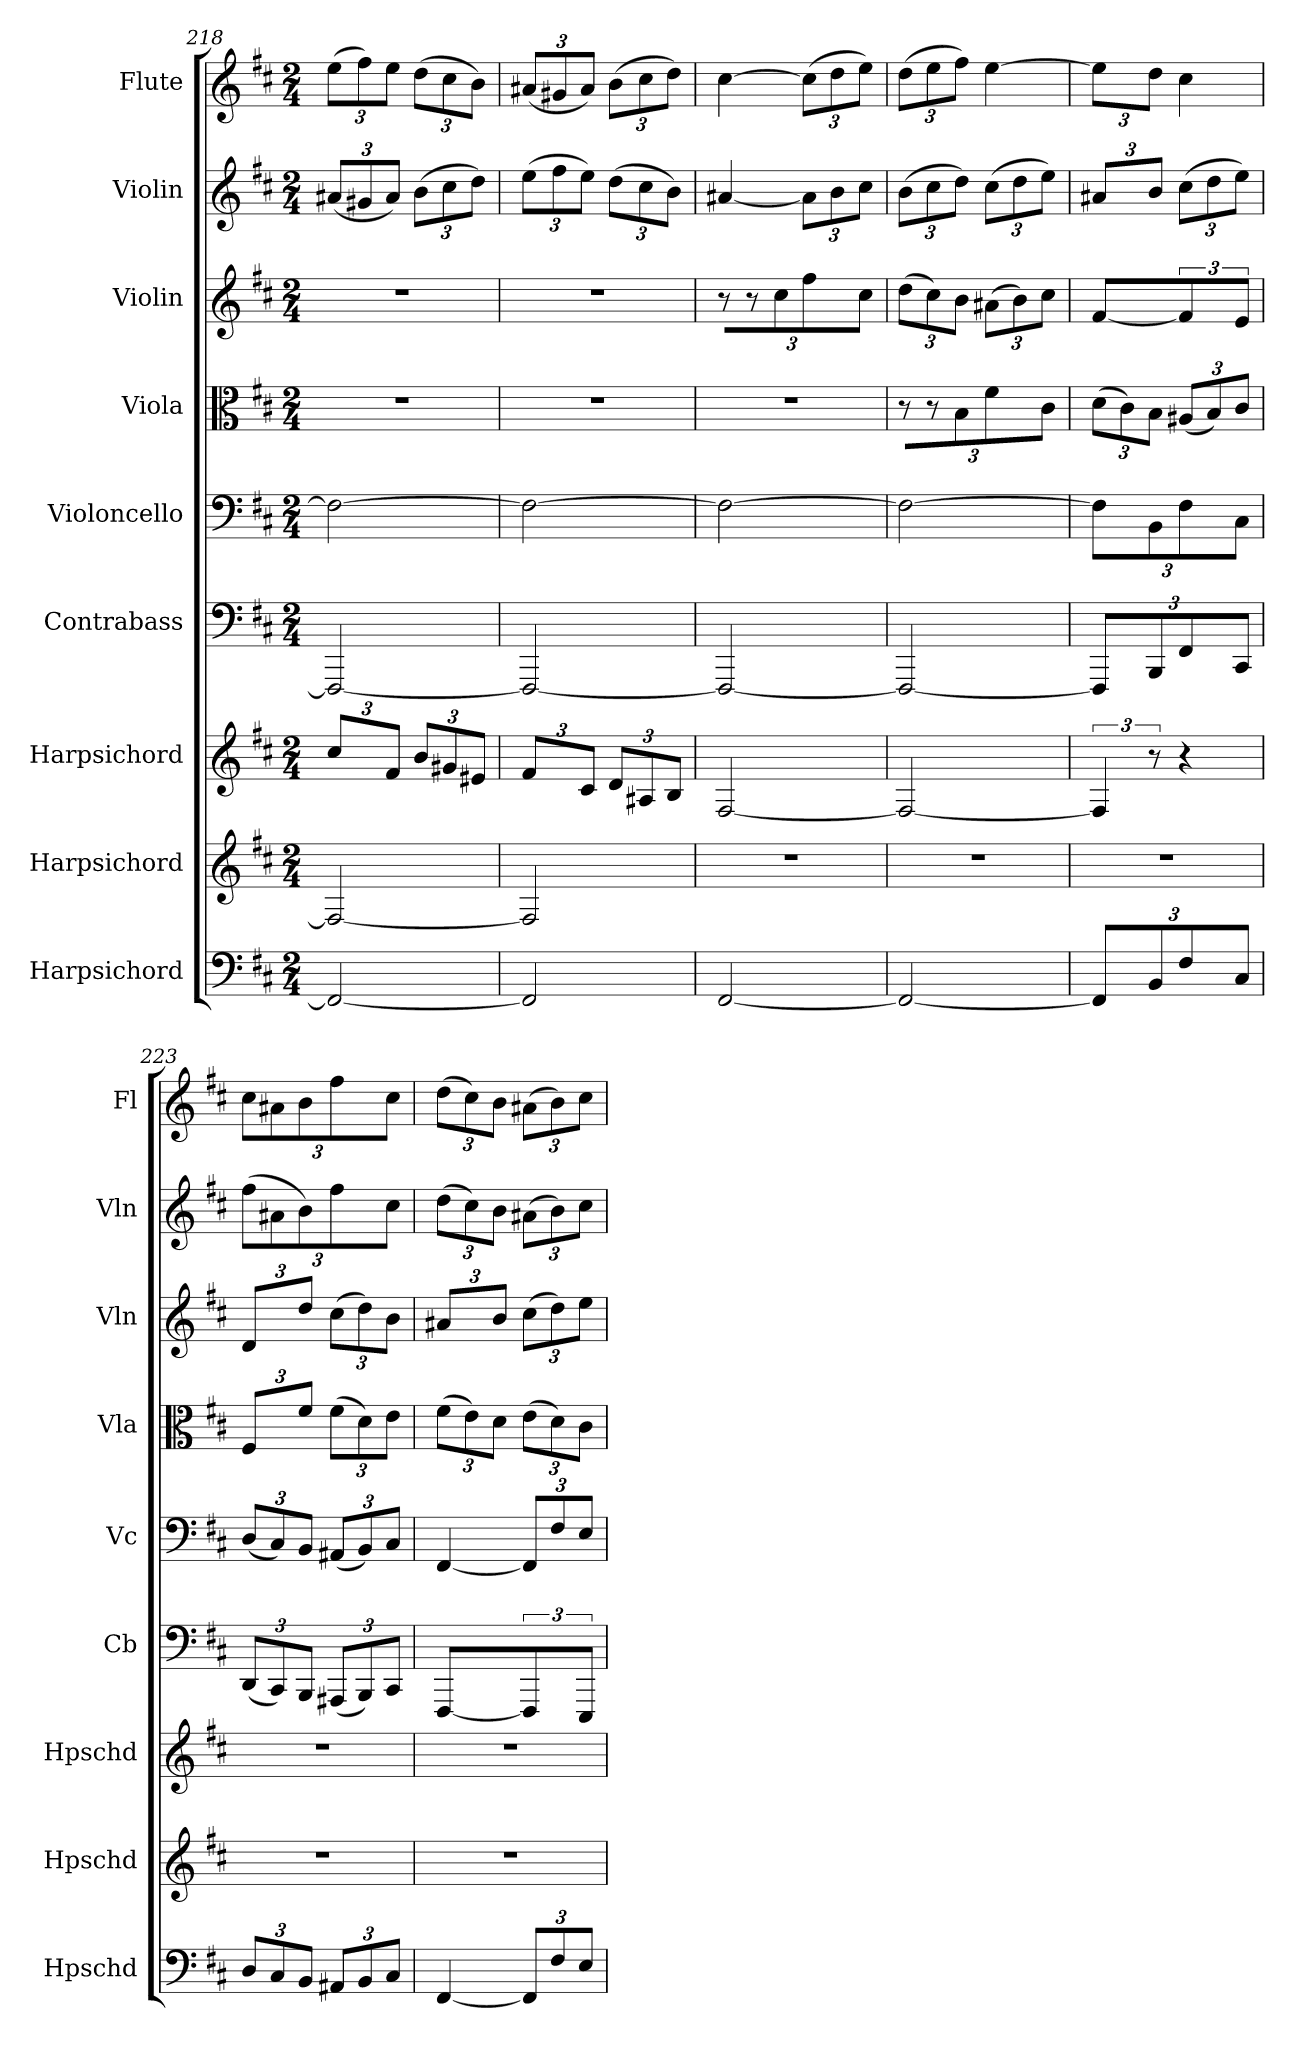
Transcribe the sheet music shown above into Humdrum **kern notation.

**kern	**kern	**kern	**kern	**kern	**kern	**kern	**kern	**kern
*part9	*part8	*part7	*part6	*part5	*part4	*part3	*part2	*part1
*staff9	*staff8	*staff7	*staff6	*staff5	*staff4	*staff3	*staff2	*staff1
*I"Harpsichord	*I"Harpsichord	*I"Harpsichord	*I"Contrabass	*I"Violoncello	*I"Viola	*I"Violin	*I"Violin	*I"Flute
*I'Hpschd	*I'Hpschd	*I'Hpschd	*I'Cb	*I'Vc	*I'Vla	*I'Vln	*I'Vln	*I'Fl
*clefF4	*clefG2	*clefG2	*clefF4	*clefF4	*clefC3	*clefG2	*clefG2	*clefG2
*k[f#c#]	*k[f#c#]	*k[f#c#]	*k[f#c#]	*k[f#c#]	*k[f#c#]	*k[f#c#]	*k[f#c#]	*k[f#c#]
*D:	*D:	*D:	*D:	*D:	*D:	*D:	*D:	*D:
*M2/4	*M2/4	*M2/4	*M2/4	*M2/4	*M2/4	*M2/4	*M2/4	*M2/4
=218	=218	=218	=218	=218	=218	=218	=218	=218
2FF#/_	2F#/_	6cc#/	2FFF#/_	2F#\_	2r	2r	(12a#X/L	(12ee\L
.	.	.	.	.	.	.	12g#X/	12ff#\)
.	.	12f#/J	.	.	.	.	12a#/J)	12ee\J
.	.	12b/L	.	.	.	.	(12b\L	(12dd\L
.	.	12g#X/	.	.	.	.	12cc#\	12cc#\
.	.	12e#X/J	.	.	.	.	12dd\J)	12b\J)
=219	=219	=219	=219	=219	=219	=219	=219	=219
2FF#/]	2F#/]	6f#/	2FFF#/_	2F#\_	2r	2r	(12ee\L	(12a#X/L
.	.	.	.	.	.	.	12ff#\	12g#X/
.	.	12c#/J	.	.	.	.	12ee\J)	12a#/J)
.	.	12d/L	.	.	.	.	(12dd\L	(12b\L
.	.	12A#X/	.	.	.	.	12cc#\	12cc#\
.	.	12B/J	.	.	.	.	12b\J)	12dd\J)
=220	=220	=220	=220	=220	=220	=220	=220	=220
[2FF#/	2r	[2F#/	2FFF#/_	2F#\_	2r	12r	[4a#X/	[4cc#\
.	.	.	.	.	.	12r	.	.
.	.	.	.	.	.	12cc#\	.	.
.	.	.	.	.	.	6ff#\	12a#\L]	(12cc#\L]
.	.	.	.	.	.	.	12b\	12dd\
.	.	.	.	.	.	12cc#\J	12cc#\J	12ee\J)
=221	=221	=221	=221	=221	=221	=221	=221	=221
2FF#/_	2r	2F#/_	2FFF#/_	2F#\_	12r	(12dd\L	(12b\L	(12dd\L
.	.	.	.	.	12r	12cc#\)	12cc#\	12ee\
.	.	.	.	.	12B/	12b\J	12dd\J)	12ff#\J)
.	.	.	.	.	6f#\	(12a#X\L	(12cc#\L	[4ee\
.	.	.	.	.	.	12b\)	12dd\	.
.	.	.	.	.	12c#\J	12cc#\J	12ee\J)	.
=222	=222	=222	=222	=222	=222	=222	=222	=222
6FF#/]	2r	6F#/]	6FFF#/]	6F#\]	(12d\L	[4f#/	6a#X/	6ee\]
.	.	.	.	.	12c#\)	.	.	.
12BB/	.	12r	12BBB/	12BB/	12B\J	.	12b/J	12dd\J
6F#\	.	4r	6FF#\	6F#\	(12A#X/L	6f#/]	(12cc#\L	4cc#\
.	.	.	.	.	12B/)	.	12dd\	.
12C#\J	.	.	12CC#\J	12C#\J	12c#/J	12e/J	12ee\J)	.
=223	=223	=223	=223	=223	=223	=223	=223	=223
12D/L	2r	2r	(12DD/L	(12D/L	6F#/	6d/	(12ff#\L	12cc#\L
12C#/	.	.	12CC#/)	12C#/)	.	.	12a#X\	12a#X\
12BB/J	.	.	12BBB/J	12BB/J	12f#/J	12dd/J	12b\J)	12b\J
12AA#X/L	.	.	(12AAA#X/L	(12AA#X/L	(12f#\L	(12cc#\L	6ff#\	6ff#\
12BB/	.	.	12BBB/)	12BB/)	12d\)	12dd\)	.	.
12C#/J	.	.	12CC#/J	12C#/J	12e\J	12b\J	12cc#\J	12cc#\J
=224	=224	=224	=224	=224	=224	=224	=224	=224
[4FF#/	2r	2r	[4FFF#/	[4FF#/	(12f#\L	6a#X/	(12dd\L	(12dd\L
.	.	.	.	.	12e\)	.	12cc#\)	12cc#\)
.	.	.	.	.	12d\J	12b/J	12b\J	12b\J
12FF#/L]	.	.	6FFF#/]	12FF#/L]	(12e\L	(12cc#\L	(12a#X\L	(12a#X\L
12F#/	.	.	.	12F#/	12d\)	12dd\)	12b\)	12b\)
12E/J	.	.	12EEE/J	12E/J	12c#\J	12ee\J	12cc#\J	12cc#\J
=	=	=	=	=	=	=	=	=
*-	*-	*-	*-	*-	*-	*-	*-	*-
